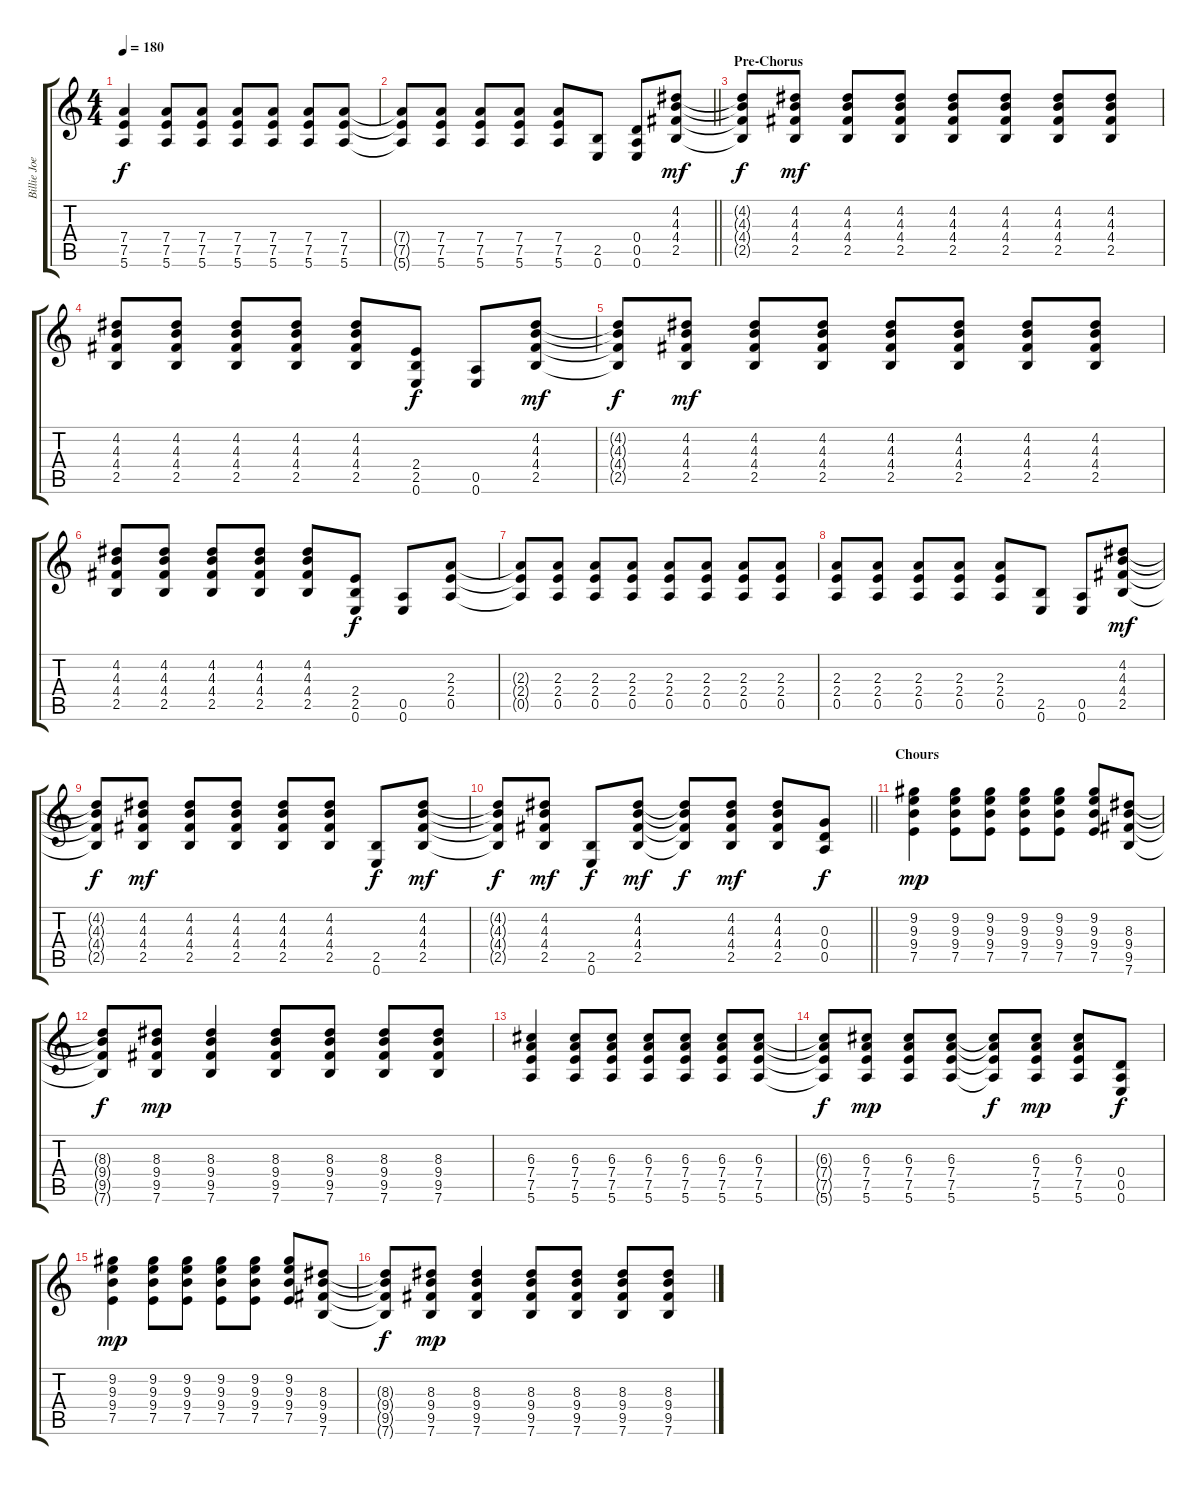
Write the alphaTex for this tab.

\track ("Billie Joe Armstrong (Guitar 1)" "Billie Joe") {instrument distortionguitar}
\staff {score tabs}
\tuning (E4 B3 G3 D3 A2 E2) {hide}
\ts (4 4)
\tempo 180
\clef g2
\ks c
(7.4 7.5 5.6).4{dy f} (7.4 7.5 5.6).8 (7.4 7.5 5.6).8 (7.4 7.5 5.6).8 (7.4 7.5 5.6).8 (7.4 7.5 5.6).8 (7.4 7.5 5.6).8 |
\barLineRight lightlight
(7.4{t} 7.5{t} 5.6{t}).8 (7.4 7.5 5.6).8 (7.4 7.5 5.6).8 (7.4 7.5 5.6).8 (7.4 7.5 5.6).8 (2.5 0.6).8 (0.4 0.5 0.6).8 (4.2 4.3 4.4 2.5).8{dy mf} |
\section ("" "Pre-Chorus")
(4.2{t} 4.3{t} 4.4{t} 2.5{t}).8{dy f} (4.2 4.3 4.4 2.5).8{dy mf} (4.2 4.3 4.4 2.5).8 (4.2 4.3 4.4 2.5).8 (4.2 4.3 4.4 2.5).8 (4.2 4.3 4.4 2.5).8 (4.2 4.3 4.4 2.5).8 (4.2 4.3 4.4 2.5).8 |
(4.2 4.3 4.4 2.5).8 (4.2 4.3 4.4 2.5).8 (4.2 4.3 4.4 2.5).8 (4.2 4.3 4.4 2.5).8 (4.2 4.3 4.4 2.5).8 (2.4 2.5 0.6).8{dy f} (0.5 0.6).8 (4.2 4.3 4.4 2.5).8{dy mf} |
(4.2{t} 4.3{t} 4.4{t} 2.5{t}).8{dy f} (4.2 4.3 4.4 2.5).8{dy mf} (4.2 4.3 4.4 2.5).8 (4.2 4.3 4.4 2.5).8 (4.2 4.3 4.4 2.5).8 (4.2 4.3 4.4 2.5).8 (4.2 4.3 4.4 2.5).8 (4.2 4.3 4.4 2.5).8 |
(4.2 4.3 4.4 2.5).8 (4.2 4.3 4.4 2.5).8 (4.2 4.3 4.4 2.5).8 (4.2 4.3 4.4 2.5).8 (4.2 4.3 4.4 2.5).8 (2.4 2.5 0.6).8{dy f} (0.5 0.6).8 (2.3 2.4 0.5).8 |
(2.3{t} 2.4{t} 0.5{t}).8 (2.3 2.4 0.5).8 (2.3 2.4 0.5).8 (2.3 2.4 0.5).8 (2.3 2.4 0.5).8 (2.3 2.4 0.5).8 (2.3 2.4 0.5).8 (2.3 2.4 0.5).8 |
(2.3 2.4 0.5).8 (2.3 2.4 0.5).8 (2.3 2.4 0.5).8 (2.3 2.4 0.5).8 (2.3 2.4 0.5).8 (2.5 0.6).8 (0.5 0.6).8 (4.2 4.3 4.4 2.5).8{dy mf} |
(4.2{t} 4.3{t} 4.4{t} 2.5{t}).8{dy f} (4.2 4.3 4.4 2.5).8{dy mf} (4.2 4.3 4.4 2.5).8 (4.2 4.3 4.4 2.5).8 (4.2 4.3 4.4 2.5).8 (4.2 4.3 4.4 2.5).8 (2.5 0.6).8{dy f} (4.2 4.3 4.4 2.5).8{dy mf} |
\barLineRight lightlight
(4.2{t} 4.3{t} 4.4{t} 2.5{t}).8{dy f} (4.2 4.3 4.4 2.5).8{dy mf} (2.5 0.6).8{dy f} (4.2 4.3 4.4 2.5).8{dy mf} (4.2{t} 4.3{t} 4.4{t} 2.5{t}).8{dy f} (4.2 4.3 4.4 2.5).8{dy mf} (4.2 4.3 4.4 2.5).8 (0.3 0.4 0.5).8{dy f} |
\section ("" "Chours")
(9.2 9.3 9.4 7.5).4{dy mp} (9.2 9.3 9.4 7.5).8 (9.2 9.3 9.4 7.5).8 (9.2 9.3 9.4 7.5).8 (9.2 9.3 9.4 7.5).8 (9.2 9.3 9.4 7.5).8 (8.3 9.4 9.5 7.6).8 |
(8.3{t} 9.4{t} 9.5{t} 7.6{t}).8{dy f} (8.3 9.4 9.5 7.6).8{dy mp} (8.3 9.4 9.5 7.6).4 (8.3 9.4 9.5 7.6).8 (8.3 9.4 9.5 7.6).8 (8.3 9.4 9.5 7.6).8 (8.3 9.4 9.5 7.6).8 |
(6.3 7.4 7.5 5.6).4 (6.3 7.4 7.5 5.6).8 (6.3 7.4 7.5 5.6).8 (6.3 7.4 7.5 5.6).8 (6.3 7.4 7.5 5.6).8 (6.3 7.4 7.5 5.6).8 (6.3 7.4 7.5 5.6).8 |
(6.3{t} 7.4{t} 7.5{t} 5.6{t}).8{dy f} (6.3 7.4 7.5 5.6).8{dy mp} (6.3 7.4 7.5 5.6).8 (6.3 7.4 7.5 5.6).8 (6.3{t} 7.4{t} 7.5{t} 5.6{t}).8{dy f} (6.3 7.4 7.5 5.6).8{dy mp} (6.3 7.4 7.5 5.6).8 (0.4 0.5 0.6).8{dy f} |
(9.2 9.3 9.4 7.5).4{dy mp} (9.2 9.3 9.4 7.5).8 (9.2 9.3 9.4 7.5).8 (9.2 9.3 9.4 7.5).8 (9.2 9.3 9.4 7.5).8 (9.2 9.3 9.4 7.5).8 (8.3 9.4 9.5 7.6).8 |
(8.3{t} 9.4{t} 9.5{t} 7.6{t}).8{dy f} (8.3 9.4 9.5 7.6).8{dy mp} (8.3 9.4 9.5 7.6).4 (8.3 9.4 9.5 7.6).8 (8.3 9.4 9.5 7.6).8 (8.3 9.4 9.5 7.6).8 (8.3 9.4 9.5 7.6).8
